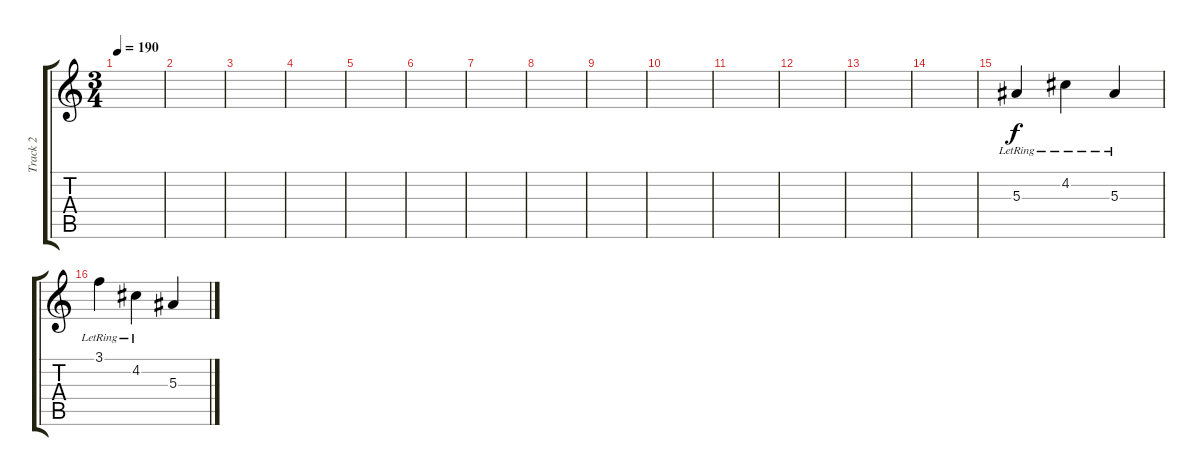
\track ("Track 2" "Track 2") {instrument electricguitarclean}
\staff {score tabs}
\tuning (D4 A3 F3 C3 G2 C2) {hide}
\ts (3 4)
\tempo 190
\clef g2
\ks c
|
|
|
|
|
|
|
|
|
|
|
|
|
|
5.3{lr}.4 4.2{lr}.4 5.3{lr}.4 |
3.1{lr}.4 4.2{lr}.4 5.3.4
